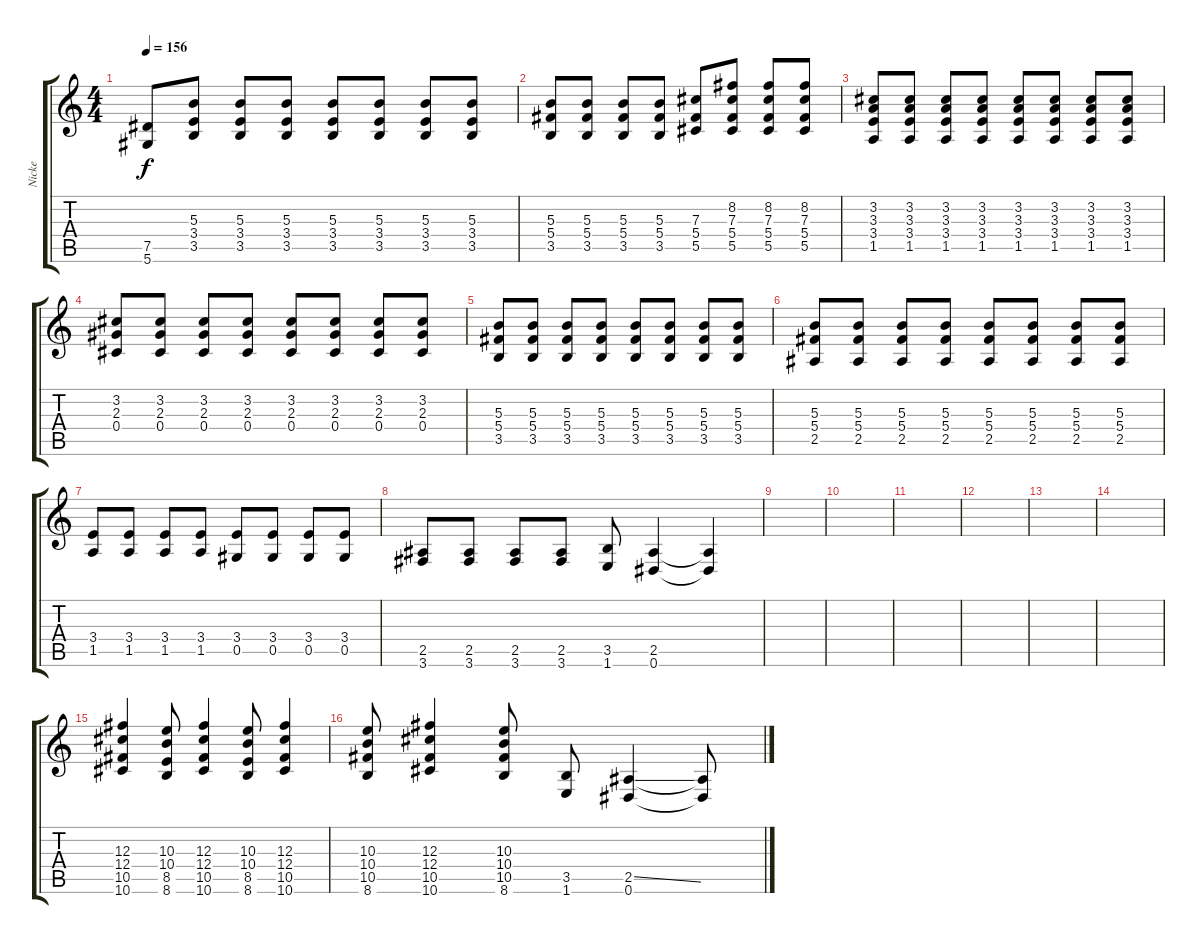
\track ("Nicke" "Nicke") {instrument distortionguitar}
\staff {score tabs}
\tuning (Eb4 Bb3 Gb3 Db3 Ab2 Eb2) {hide}
\ts (4 4)
\tempo 156
\clef g2
\ks c
(7.5 5.6).8{dy f} (5.3 3.4 3.5).8 (5.3 3.4 3.5).8 (5.3 3.4 3.5).8 (5.3 3.4 3.5).8 (5.3 3.4 3.5).8 (5.3 3.4 3.5).8 (5.3 3.4 3.5).8 |
(5.3 5.4 3.5).8 (5.3 5.4 3.5).8 (5.3 5.4 3.5).8 (5.3 5.4 3.5).8 (7.3 5.4 5.5).8 (8.2 7.3 5.4 5.5).8 (8.2 7.3 5.4 5.5).8 (8.2 7.3 5.4 5.5).8 |
(3.2 3.3 3.4 1.5).8 (3.2 3.3 3.4 1.5).8 (3.2 3.3 3.4 1.5).8 (3.2 3.3 3.4 1.5).8 (3.2 3.3 3.4 1.5).8 (3.2 3.3 3.4 1.5).8 (3.2 3.3 3.4 1.5).8 (3.2 3.3 3.4 1.5).8 |
(3.2 2.3 0.4).8 (3.2 2.3 0.4).8 (3.2 2.3 0.4).8 (3.2 2.3 0.4).8 (3.2 2.3 0.4).8 (3.2 2.3 0.4).8 (3.2 2.3 0.4).8 (3.2 2.3 0.4).8 |
(5.3 5.4 3.5).8 (5.3 5.4 3.5).8 (5.3 5.4 3.5).8 (5.3 5.4 3.5).8 (5.3 5.4 3.5).8 (5.3 5.4 3.5).8 (5.3 5.4 3.5).8 (5.3 5.4 3.5).8 |
(5.3 5.4 2.5).8 (5.3 5.4 2.5).8 (5.3 5.4 2.5).8 (5.3 5.4 2.5).8 (5.3 5.4 2.5).8 (5.3 5.4 2.5).8 (5.3 5.4 2.5).8 (5.3 5.4 2.5).8 |
(3.4 1.5).8 (3.4 1.5).8 (3.4 1.5).8 (3.4 1.5).8 (3.4 0.5).8 (3.4 0.5).8 (3.4 0.5).8 (3.4 0.5).8 |
(2.5 3.6).8 (2.5 3.6).8 (2.5 3.6).8 (2.5 3.6).8 (3.5 1.6).8 (2.5 0.6).4 (2.5{t} 0.6{t}).4 |
|
|
|
|
|
|
(12.3 12.4 10.5 10.6).4 (10.3 10.4 8.5 8.6).8 (12.3 12.4 10.5 10.6).4 (10.3 10.4 8.5 8.6).8 (12.3 12.4 10.5 10.6).4 |
(10.3 10.4 10.5 8.6).8 (12.3 12.4 10.5 10.6).4 (10.3 10.4 10.5 8.6).8 (3.5 1.6).8 (2.5{ss} 0.6).4 (2.5{t} 0.6{t}).8
